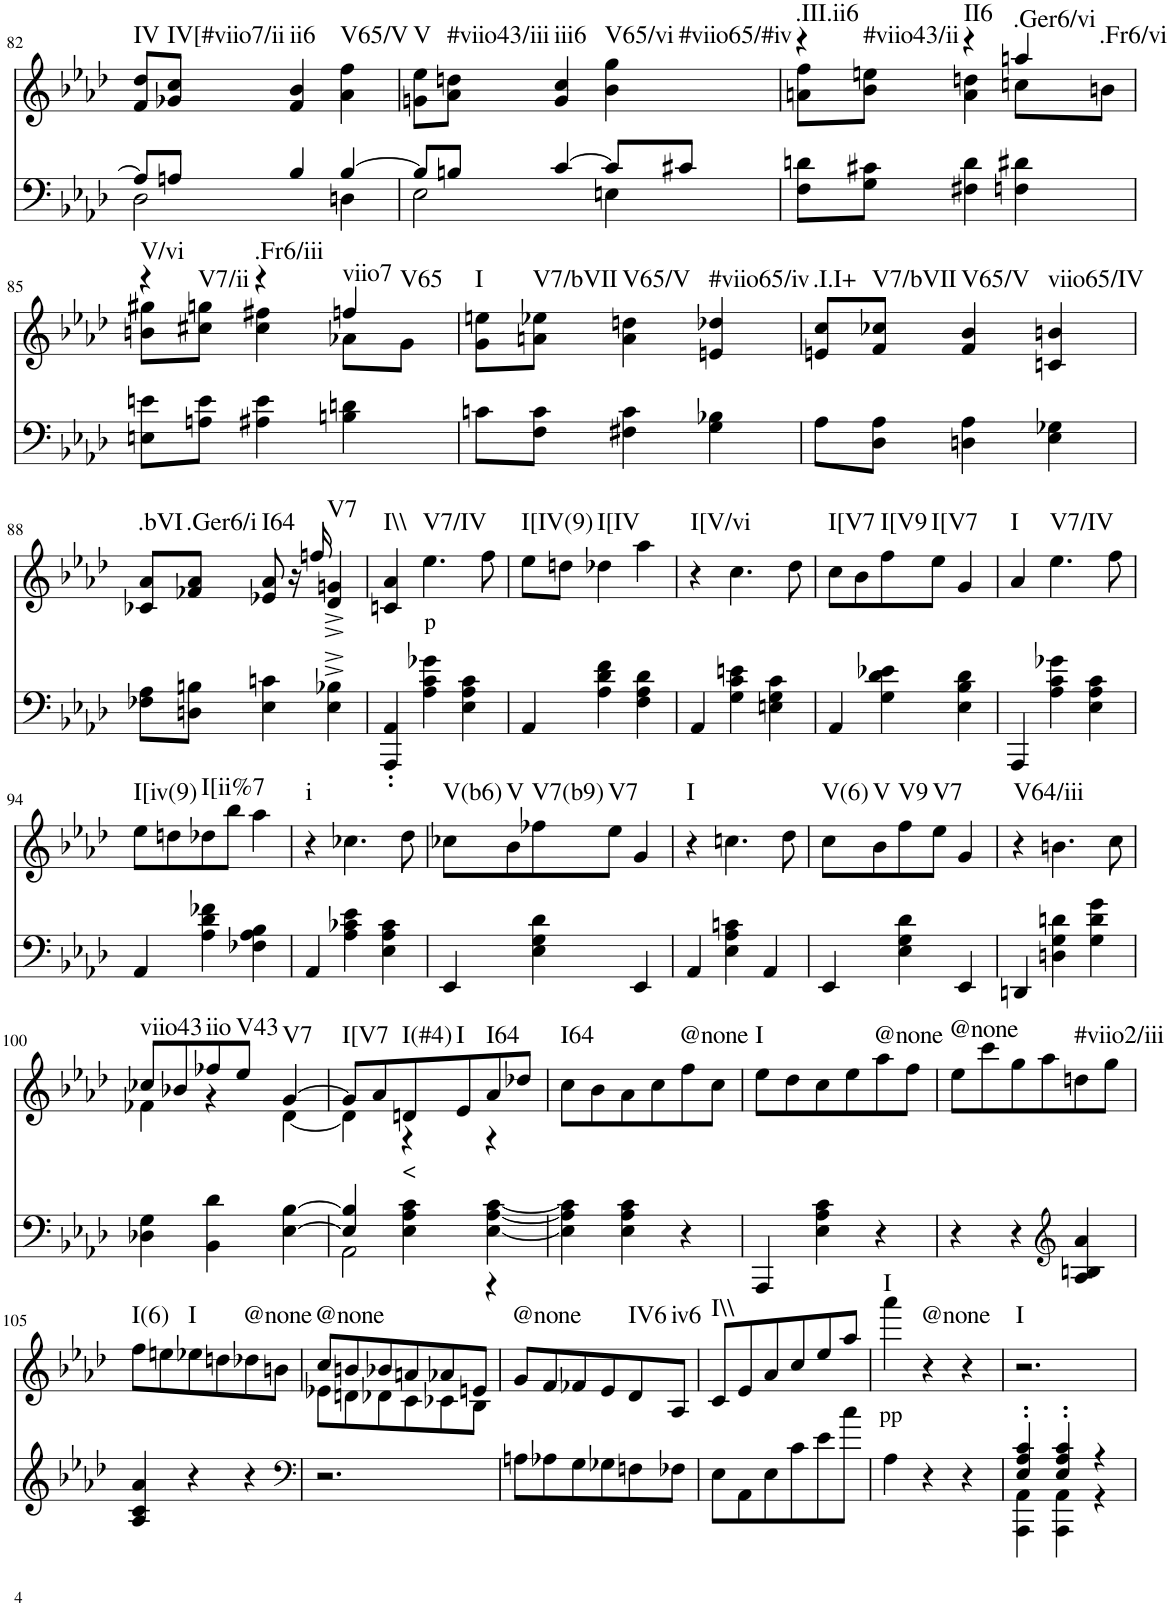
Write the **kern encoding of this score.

**kern	**kern	**text	**harte
*part2	*part1	*part1	*part1
*staff2	*staff1	*staff1	*
*I"Piano	*I"Piano	*	*
*I'Pno	*I'Pno	*	*
!!LO:PB:g=z
*clefF4	*clefG2	*	*
*k[b-e-a-d-]	*k[b-e-a-d-]	*	*
*A-:	*A-:	*	*
*M3/4	*M3/4	*	*
=82	=82	=82	=82
*^	*	*	*
!	!	!	!	!LO:H:kt=IV
8A-/L]	2D-\	8f/ 8dd-/L	.	N
!	!	!	!	!LO:H:kt=IV[#viio7/ii
8An/J	.	8g-X/ 8cc/J	.	N
!	!	!	!	!LO:H:kt=ii6
4B-/	.	4f/ 4b-/	.	N
!	!	!	!	!LO:H:kt=V65/V
[4B-/	4Dn\	4a-\ 4ff\	.	N
=83	=83	=83	=83	=83
!	!	!	!	!LO:H:kt=V
8B-/L]	2E-\	8gn\ 8ee-\L	.	N
!	!	!	!	!LO:H:kt=#viio43/iii
8Bn/J	.	8a-\ 8ddn\J	.	N
!	!	!	!	!LO:H:kt=iii6
[4c/	.	4g/ 4cc/	.	N
!	!	!	!	!LO:H:n=1:kt=V65/vi
!	!	!	!	!LO:H:n=2:kt=#viio65/#iv
8c/L]	4En\	4b-\ 4gg\	.	N N
8c#X/J	.	.	.	.
*v	*v	*	*	*
=84	=84	=84	=84
*	*^	*	*
!	!	!	!	!LO:H:n=1:kt=.III.ii6
!	!	!	!	!LO:H:n=2:kt=#viio43/ii
8F\ 8dn\L	4r	8an\ 8ff\L	.	N N
8G\ 8c#X\J	.	8b-\ 8een\J	.	.
!	!	!	!	!LO:H:kt=II6
4F#X\ 4d\	4r	4a\ 4ddn\	.	N
!	!	!	!	!LO:H:n=1:kt=.Ger6/vi
!	!	!	!	!LO:H:n=2:kt=.Fr6/vi
4Fn\ 4d#X\	4aan/	8ccn\L	.	N N
.	.	8bn\J	.	.
!!LO:LB:g=z	!!
=85	=85	=85	=85	=85
!	!	!	!	!LO:H:n=1:kt=V/vi
!	!	!	!	!LO:H:n=2:kt=V7/ii
8En\ 8en\L	4r	8bn\ 8gg#X\L	.	N N
8An\ 8e\J	.	8cc#X\ 8ggn\J	.	.
!	!	!	!	!LO:H:kt=.Fr6/iii
4A#X\ 4e\	4r	4cc#\ 4ff#X\	.	N
!	!	!	!	!LO:H:n=1:kt=viio7
!	!	!	!	!LO:H:n=2:kt=V65
4Bn\ 4dn\	4ffn/	8a-X\L	.	N N
.	.	8g\J	.	.
=86	=86	=86	=86	=86
!	!	!	!	!LO:H:kt=I
*	*v	*v	*	*
8cn\L	8g\ 8een\L	.	N
!	!	!	!LO:H:kt=V7/bVII
8F\ 8c\J	8an\ 8ee-X\J	.	N
!	!	!	!LO:H:kt=V65/V
4F#X\ 4c\	4a\ 4ddn\	.	N
!	!	!	!LO:H:kt=#viio65/iv
4G\ 4B-X\	4en/ 4dd-X/	.	N
=87	=87	=87	=87
!	!	!	!LO:H:kt=.I.I+
8A-\L	8en/ 8cc/L	.	N
!	!	!	!LO:H:kt=V7/bVII
8D-\ 8A-\J	8f/ 8cc-X/J	.	N
!	!	!	!LO:H:kt=V65/V
4Dn\ 4A-\	4f/ 4b-/	.	N
!	!	!	!LO:H:kt=viio65/IV
4E-\ 4G-X\	4cn/ 4bn/	.	N
!!LO:LB:g=z
=88	=88	=88	=88
!	!	!	!LO:H:kt=.bVI
8F-X\ 8A-\L	8c-X/ 8a-/L	.	N
!	!	!	!LO:H:kt=.Ger6/i
8Dn\ 8Bn\J	8f-X/ 8a-/J	.	N
!	!	!	!LO:H:kt=I64
4E-\ 4cn\	8e-X/ 8a-/	.	N
.	16r	.	.
.	16ffn/	.	.
!	!	!	!LO:H:kt=V7
4E-\^ 4B-X\^	4d-/^ 4gn/^	.	N
=89	=89	=89	=89
!	!	!	!LO:H:kt=I\\
4AAA-/' 4AA-/'	4cn/ 4a-/	.	N
!	!	!LO:LY:b	!LO:H:kt=V7/IV
4A-\ 4c\ 4g-X\	4.ee-\	p	N
4E-\ 4A-\ 4c\	.	.	.
.	8ff\	.	.
=90	=90	=90	=90
!	!	!	!LO:H:kt=I[IV(9)
4AA-/	8ee-\L	.	N
.	8ddn\J	.	.
!	!	!	!LO:H:kt=I[IV
4A-\ 4d-\ 4f\	4dd-X\	.	N
4F\ 4A-\ 4d-\	4aa-\	.	.
=91	=91	=91	=91
!	!	!	!LO:H:kt=I[V/vi
4AA-/	4r	.	N
4G\ 4c\ 4en\	4.cc\	.	.
4En\ 4G\ 4c\	.	.	.
.	8dd-\	.	.
=92	=92	=92	=92
!	!	!	!LO:H:kt=I[V7
4AA-/	8cc\L	.	N
.	8b-\	.	.
!	!	!	!LO:H:kt=I[V9
4G\ 4d-\ 4e-X\	8ff\	.	N
!	!	!	!LO:H:kt=I[V7
.	8ee-\J	.	N
4E-\ 4B-\ 4d-\	4g/	.	.
=93	=93	=93	=93
!	!	!	!LO:H:kt=I
4AAA-/	4a-/	.	N
!	!	!	!LO:H:kt=V7/IV
4A-\ 4c\ 4g-X\	4.ee-\	.	N
4E-\ 4A-\ 4c\	.	.	.
.	8ff\	.	.
!!LO:LB:g=z
=94	=94	=94	=94
!	!	!	!LO:H:kt=I[iv(9)
4AA-/	8ee-\L	.	N
.	8ddn\	.	.
!	!	!	!LO:H:kt=I[ii%7
4A-\ 4d-\ 4f-X\	8dd-X\	.	N
.	8bb-\J	.	.
4F-X\ 4A-\ 4B-\	4aa-\	.	.
=95	=95	=95	=95
!	!	!	!LO:H:kt=i
4AA-/	4r	.	N
4A-\ 4c-X\ 4e-\	4.cc-X\	.	.
4E-\ 4A-\ 4c-\	.	.	.
.	8dd-\	.	.
=96	=96	=96	=96
!	!	!	!LO:H:kt=V(b6)
4EE-/	8cc-X\L	.	N
!	!	!	!LO:H:kt=V
.	8b-\	.	N
!	!	!	!LO:H:kt=V7(b9)
4E-\ 4G\ 4d-\	8ff-X\	.	N
!	!	!	!LO:H:kt=V7
.	8ee-\J	.	N
4EE-/	4g/	.	.
=97	=97	=97	=97
!	!	!	!LO:H:kt=I
4AA-/	4r	.	N
4E-\ 4A-\ 4cn\	4.ccn\	.	.
4AA-/	.	.	.
.	8dd-\	.	.
=98	=98	=98	=98
!	!	!	!LO:H:kt=V(6)
4EE-/	8cc\L	.	N
!	!	!	!LO:H:kt=V
.	8b-\	.	N
!	!	!	!LO:H:kt=V9
4E-\ 4G\ 4d-\	8ff\	.	N
!	!	!	!LO:H:kt=V7
.	8ee-\J	.	N
4EE-/	4g/	.	.
=99	=99	=99	=99
!	!	!	!LO:H:kt=V64/iii
4DDn/	4r	.	N
4Dn\ 4G\ 4dn\	4.bn\	.	.
4G\ 4d\ 4g\	.	.	.
.	8cc\	.	.
!!LO:LB:g=z
=100	=100	=100	=100
*	*^	*	*
!	!	!	!	!LO:H:kt=viio43
4D-X\ 4G\	8cc-X/L	4f-X\	.	N
.	8b-X/	.	.	.
!	!	!	!	!LO:H:kt=iio
4BB-\ 4d-\	8ff-X/	4r	.	N
!	!	!	!	!LO:H:kt=V43
.	8ee-/J	.	.	N
!	!	!	!	!LO:H:kt=V7
[4E-\ [4B-\	[4g/	[4d-\	.	N
=101	=101	=101	=101	=101
*^	*	*	*	*
!	!	!	!	!	!LO:H:kt=I[V7
2AA-\	4E-/] 4B-/]	8g/L]	4d-\]	.	N
.	.	8a-/	.	.	.
!	!	!	!	!LO:LY:b	!LO:H:kt=I(#4)
.	4E-\ 4A-\ 4c\	8dn/	4r	<	N
!	!	!	!	!	!LO:H:kt=I
.	.	8e-/	.	.	N
!	!	!	!	!	!LO:H:kt=I64
[4E-\ [4A-\ [4c\	4r	8a-/	4r	.	N
.	.	8dd-X/J	.	.	.
*v	*v	*	*	*	*
*	*v	*v	*	*
=102	=102	=102	=102
!	!	!	!LO:H:kt=I64
4E-\] 4A-\] 4c\]	8cc\L	.	N
.	8b-\	.	.
4E-\ 4A-\ 4c\	8a-\	.	.
.	8cc\	.	.
!	!	!	!LO:H:kt=@none
4r	8ff\	.	N
.	8cc\J	.	.
=103	=103	=103	=103
!	!	!	!LO:H:kt=I
4AAA-/	8ee-\L	.	N
.	8dd-\	.	.
4E-\ 4A-\ 4c\	8cc\	.	.
.	8ee-\	.	.
!	!	!	!LO:H:kt=@none
4r	8aa-\	.	N
.	8ff\J	.	.
=104	=104	=104	=104
!	!	!	!LO:H:kt=@none
4r	8ee-\L	.	N
.	8ccc\	.	.
4r	8gg\	.	.
.	8aa-\	.	.
*clefG2	*	*	*
!	!	!	!LO:H:kt=#viio2/iii
4A-/ 4Bn/ 4a-/	8ddn\	.	N
.	8gg\J	.	.
!!LO:LB:g=z
=105	=105	=105	=105
!	!	!	!LO:H:kt=I(6)
4A-/ 4c/ 4a-/	8ff\L	.	N
.	8een\	.	.
!	!	!	!LO:H:kt=I
4r	8ee-X\	.	N
.	8ddn\	.	.
!	!	!	!LO:H:kt=@none
4r	8dd-X\	.	N
.	8bn\J	.	.
=106	=106	=106	=106
*clefF4	*	*	*
*	*^	*	*
!	!	!	!	!LO:H:kt=@none
2.r	8cc/L	8e-X\L	.	N
.	8bn/	8dn\	.	.
.	8b-X/	8d-X\	.	.
.	8an/	8c\	.	.
.	8a-X/	8c-X\	.	.
.	8en/J	8B-\J	.	.
=107	=107	=107	=107	=107
!	!	!	!	!LO:H:kt=@none
*	*v	*v	*	*
8An\L	8g/L	.	N
8A-X\	8f/	.	.
8G\	8f-X/	.	.
8G-X\	8e-/	.	.
!	!	!	!LO:H:kt=IV6
8Fn\	8d-/	.	N
!	!	!	!LO:H:kt=iv6
8F-X\J	8A-/J	.	N
=108	=108	=108	=108
!	!	!	!LO:H:kt=I\\
8E-\L	8c/L	.	N
8AA-\	8e-/	.	.
8E-\	8a-/	.	.
8c\	8cc/	.	.
8e-\	8ee-/	.	.
8cc\J	8aa-/J	.	.
=109	=109	=109	=109
!	!	!LO:LY:b	!LO:H:kt=I
4A-\	4aaa-\	pp	N
!	!	!	!LO:H:kt=@none
4r	4r	.	N
4r	4r	.	.
=110	=110	=110	=110
*^	*	*	*
!	!	!	!	!LO:H:kt=I
4E-/' 4A-/' 4c/'	4AAA-\ 4AA-\	2.r	.	N
4E-/' 4A-/' 4c/'	4AAA-\ 4AA-\	.	.	.
4r	4r	.	.	.
*v	*v	*	*	*
=	=	=	=
*-	*-	*-	*-
